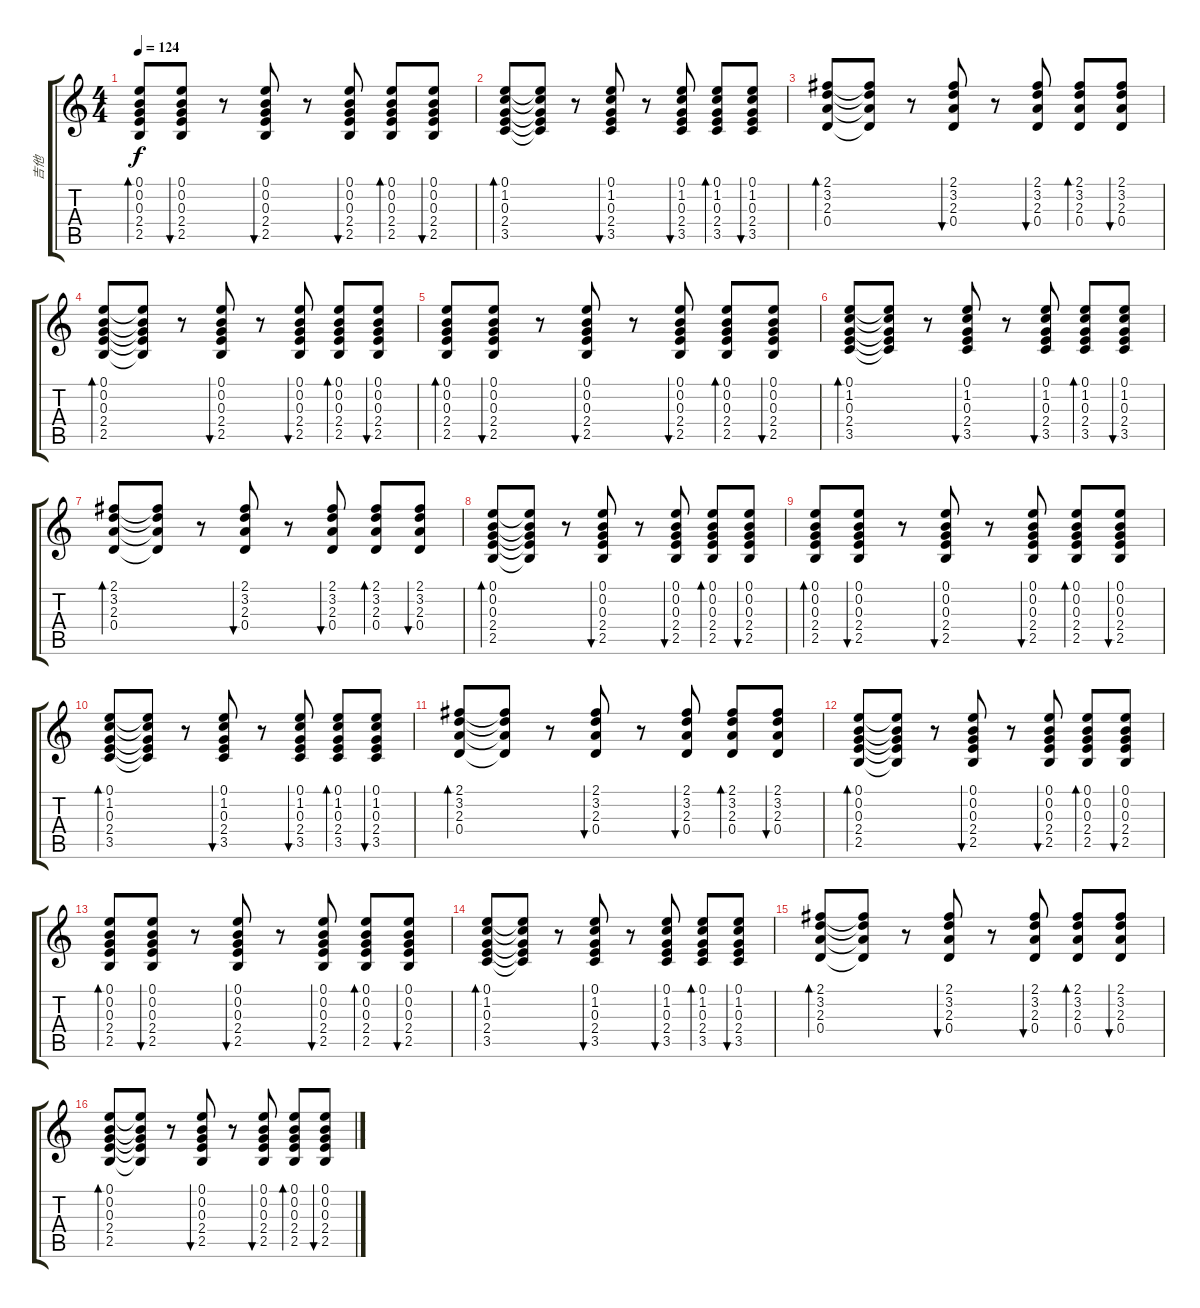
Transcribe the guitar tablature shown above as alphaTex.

\track ("吉他" "吉他") {instrument acousticguitarsteel}
\staff {score tabs}
\tuning (E4 B3 G3 D3 A2 E2) {hide}
\ts (4 4)
\tempo 124
\clef g2
\ks c
(0.1 0.2 0.3 2.4 2.5).8{bd 60 dy f} (0.1 0.2 0.3 2.4 2.5).8{bu 60} r.8 (0.1 0.2 0.3 2.4 2.5).8{bu 60} r.8 (0.1 0.2 0.3 2.4 2.5).8{bu 60} (0.1 0.2 0.3 2.4 2.5).8{bd 60} (0.1 0.2 0.3 2.4 2.5).8{bu 60} |
(0.1 1.2 0.3 2.4 3.5).8{bd 60} (0.1{t} 1.2{t} 0.3{t} 2.4{t} 3.5{t}).8 r.8 (0.1 1.2 0.3 2.4 3.5).8{bu 60} r.8 (0.1 1.2 0.3 2.4 3.5).8{bu 60} (0.1 1.2 0.3 2.4 3.5).8{bd 60} (0.1 1.2 0.3 2.4 3.5).8{bu 60} |
(2.1 3.2 2.3 0.4).8{bd 60} (2.1{t} 3.2{t} 2.3{t} 0.4{t}).8 r.8 (2.1 3.2 2.3 0.4).8{bu 60} r.8 (2.1 3.2 2.3 0.4).8{bu 60} (2.1 3.2 2.3 0.4).8{bd 60} (2.1 3.2 2.3 0.4).8{bu 60} |
(0.1 0.2 0.3 2.4 2.5).8{bd 60} (0.1{t} 0.2{t} 0.3{t} 2.4{t} 2.5{t}).8 r.8 (0.1 0.2 0.3 2.4 2.5).8{bu 60} r.8 (0.1 0.2 0.3 2.4 2.5).8{bu 60} (0.1 0.2 0.3 2.4 2.5).8{bd 60} (0.1 0.2 0.3 2.4 2.5).8{bu 60} |
(0.1 0.2 0.3 2.4 2.5).8{bd 60} (0.1 0.2 0.3 2.4 2.5).8{bu 60} r.8 (0.1 0.2 0.3 2.4 2.5).8{bu 60} r.8 (0.1 0.2 0.3 2.4 2.5).8{bu 60} (0.1 0.2 0.3 2.4 2.5).8{bd 60} (0.1 0.2 0.3 2.4 2.5).8{bu 60} |
(0.1 1.2 0.3 2.4 3.5).8{bd 60} (0.1{t} 1.2{t} 0.3{t} 2.4{t} 3.5{t}).8 r.8 (0.1 1.2 0.3 2.4 3.5).8{bu 60} r.8 (0.1 1.2 0.3 2.4 3.5).8{bu 60} (0.1 1.2 0.3 2.4 3.5).8{bd 60} (0.1 1.2 0.3 2.4 3.5).8{bu 60} |
(2.1 3.2 2.3 0.4).8{bd 60} (2.1{t} 3.2{t} 2.3{t} 0.4{t}).8 r.8 (2.1 3.2 2.3 0.4).8{bu 60} r.8 (2.1 3.2 2.3 0.4).8{bu 60} (2.1 3.2 2.3 0.4).8{bd 60} (2.1 3.2 2.3 0.4).8{bu 60} |
(0.1 0.2 0.3 2.4 2.5).8{bd 60} (0.1{t} 0.2{t} 0.3{t} 2.4{t} 2.5{t}).8 r.8 (0.1 0.2 0.3 2.4 2.5).8{bu 60} r.8 (0.1 0.2 0.3 2.4 2.5).8{bu 60} (0.1 0.2 0.3 2.4 2.5).8{bd 60} (0.1 0.2 0.3 2.4 2.5).8{bu 60} |
(0.1 0.2 0.3 2.4 2.5).8{bd 60} (0.1 0.2 0.3 2.4 2.5).8{bu 60} r.8 (0.1 0.2 0.3 2.4 2.5).8{bu 60} r.8 (0.1 0.2 0.3 2.4 2.5).8{bu 60} (0.1 0.2 0.3 2.4 2.5).8{bd 60} (0.1 0.2 0.3 2.4 2.5).8{bu 60} |
(0.1 1.2 0.3 2.4 3.5).8{bd 60} (0.1{t} 1.2{t} 0.3{t} 2.4{t} 3.5{t}).8 r.8 (0.1 1.2 0.3 2.4 3.5).8{bu 60} r.8 (0.1 1.2 0.3 2.4 3.5).8{bu 60} (0.1 1.2 0.3 2.4 3.5).8{bd 60} (0.1 1.2 0.3 2.4 3.5).8{bu 60} |
(2.1 3.2 2.3 0.4).8{bd 60} (2.1{t} 3.2{t} 2.3{t} 0.4{t}).8 r.8 (2.1 3.2 2.3 0.4).8{bu 60} r.8 (2.1 3.2 2.3 0.4).8{bu 60} (2.1 3.2 2.3 0.4).8{bd 60} (2.1 3.2 2.3 0.4).8{bu 60} |
(0.1 0.2 0.3 2.4 2.5).8{bd 60} (0.1{t} 0.2{t} 0.3{t} 2.4{t} 2.5{t}).8 r.8 (0.1 0.2 0.3 2.4 2.5).8{bu 60} r.8 (0.1 0.2 0.3 2.4 2.5).8{bu 60} (0.1 0.2 0.3 2.4 2.5).8{bd 60} (0.1 0.2 0.3 2.4 2.5).8{bu 60} |
(0.1 0.2 0.3 2.4 2.5).8{bd 60} (0.1 0.2 0.3 2.4 2.5).8{bu 60} r.8 (0.1 0.2 0.3 2.4 2.5).8{bu 60} r.8 (0.1 0.2 0.3 2.4 2.5).8{bu 60} (0.1 0.2 0.3 2.4 2.5).8{bd 60} (0.1 0.2 0.3 2.4 2.5).8{bu 60} |
(0.1 1.2 0.3 2.4 3.5).8{bd 60} (0.1{t} 1.2{t} 0.3{t} 2.4{t} 3.5{t}).8 r.8 (0.1 1.2 0.3 2.4 3.5).8{bu 60} r.8 (0.1 1.2 0.3 2.4 3.5).8{bu 60} (0.1 1.2 0.3 2.4 3.5).8{bd 60} (0.1 1.2 0.3 2.4 3.5).8{bu 60} |
(2.1 3.2 2.3 0.4).8{bd 60} (2.1{t} 3.2{t} 2.3{t} 0.4{t}).8 r.8 (2.1 3.2 2.3 0.4).8{bu 60} r.8 (2.1 3.2 2.3 0.4).8{bu 60} (2.1 3.2 2.3 0.4).8{bd 60} (2.1 3.2 2.3 0.4).8{bu 60} |
(0.1 0.2 0.3 2.4 2.5).8{bd 60} (0.1{t} 0.2{t} 0.3{t} 2.4{t} 2.5{t}).8 r.8 (0.1 0.2 0.3 2.4 2.5).8{bu 60} r.8 (0.1 0.2 0.3 2.4 2.5).8{bu 60} (0.1 0.2 0.3 2.4 2.5).8{bd 60} (0.1 0.2 0.3 2.4 2.5).8{bu 60}
